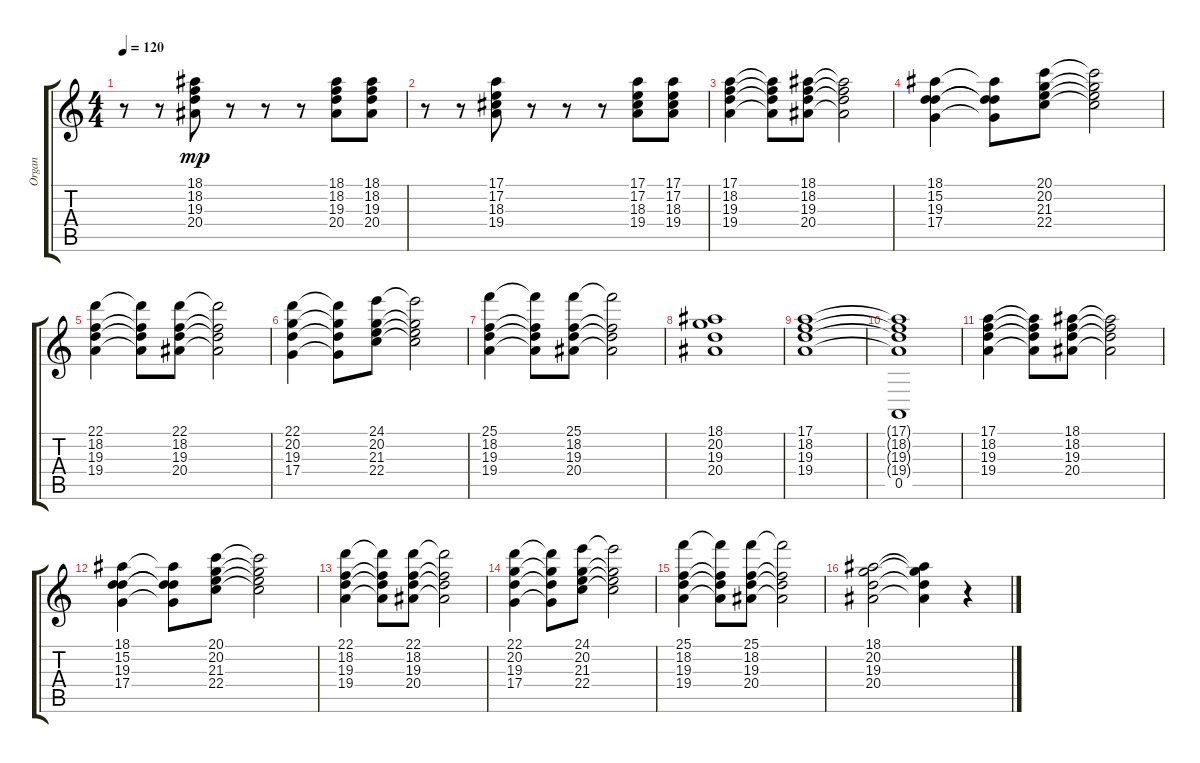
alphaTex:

\track ("Organ" "Organ") {instrument churchorgan}
\staff {score tabs}
\tuning (E4 B3 G3 D3 A2 E2) {hide}
\ts (4 4)
\tempo 120
\clef g2
\ks c
r.8{dy mp} r.8 (18.1 18.2 19.3 20.4).8 r.8 r.8 r.8 (18.1 18.2 19.3 20.4).8 (18.1 18.2 19.3 20.4).8 |
r.8 r.8 (17.1 17.2 18.3 19.4).8 r.8 r.8 r.8 (17.1 17.2 18.3 19.4).8 (17.1 17.2 18.3 19.4).8 |
(17.1 18.2 19.3 19.4).4 (17.1{t} 18.2{t} 19.3{t} 19.4{t}).8 (18.1 18.2 19.3 20.4).8 (18.1{t} 18.2{t} 19.3{t} 20.4{t}).2 |
(18.1 15.2 19.3 17.4).4 (18.1{t} 15.2{t} 19.3{t} 17.4{t}).8 (20.1 20.2 21.3 22.4).8 (20.1{t} 20.2{t} 21.3{t} 22.4{t}).2 |
(22.1 18.2 19.3 19.4).4 (22.1{t} 18.2{t} 19.3{t} 19.4{t}).8 (22.1 18.2 19.3 20.4).8 (22.1{t} 18.2{t} 19.3{t} 20.4{t}).2 |
(22.1 20.2 19.3 17.4).4 (22.1{t} 20.2{t} 19.3{t} 17.4{t}).8 (24.1 20.2 21.3 22.4).8 (24.1{t} 20.2{t} 21.3{t} 22.4{t}).2 |
(25.1 18.2 19.3 19.4).4 (25.1{t} 18.2{t} 19.3{t} 19.4{t}).8 (25.1 18.2 19.3 20.4).8 (25.1{t} 18.2{t} 19.3{t} 20.4{t}).2 |
(18.1 20.2 19.3 20.4).1 |
(17.1 18.2 19.3 19.4).1 |
(17.1{t} 18.2{t} 19.3{t} 19.4{t} 0.5).1 |
(17.1 18.2 19.3 19.4).4 (17.1{t} 18.2{t} 19.3{t} 19.4{t}).8 (18.1 18.2 19.3 20.4).8 (18.1{t} 18.2{t} 19.3{t} 20.4{t}).2 |
(18.1 15.2 19.3 17.4).4 (18.1{t} 15.2{t} 19.3{t} 17.4{t}).8 (20.1 20.2 21.3 22.4).8 (20.1{t} 20.2{t} 21.3{t} 22.4{t}).2 |
(22.1 18.2 19.3 19.4).4 (22.1{t} 18.2{t} 19.3{t} 19.4{t}).8 (22.1 18.2 19.3 20.4).8 (22.1{t} 18.2{t} 19.3{t} 20.4{t}).2 |
(22.1 20.2 19.3 17.4).4 (22.1{t} 20.2{t} 19.3{t} 17.4{t}).8 (24.1 20.2 21.3 22.4).8 (24.1{t} 20.2{t} 21.3{t} 22.4{t}).2 |
(25.1 18.2 19.3 19.4).4 (25.1{t} 18.2{t} 19.3{t} 19.4{t}).8 (25.1 18.2 19.3 20.4).8 (25.1{t} 18.2{t} 19.3{t} 20.4{t}).2 |
(18.1 20.2 19.3 20.4).2 (18.1{t} 20.2{t} 19.3{t} 20.4{t}).4 r.4
